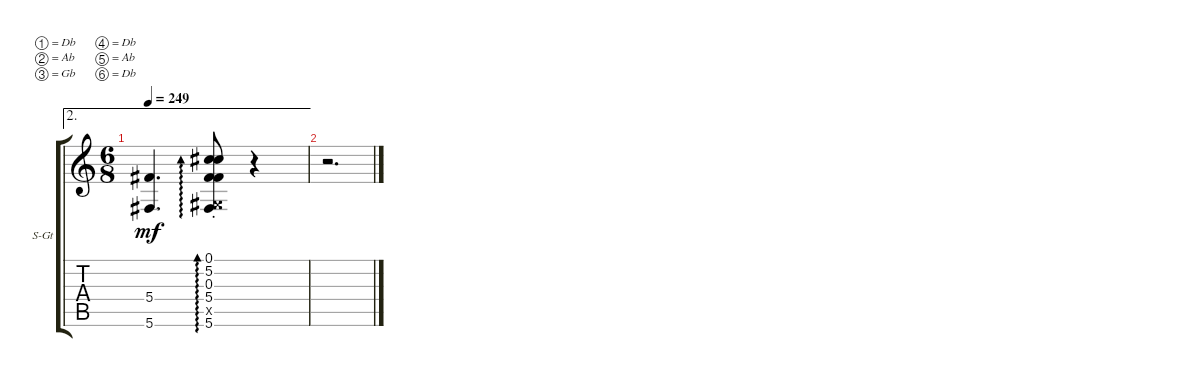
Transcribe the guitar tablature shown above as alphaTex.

\defaultSystemsLayout 4
\bracketExtendMode groupsimilarinstruments
\firstSystemTrackNameOrientation horizontal
\otherSystemsTrackNameOrientation horizontal
\track ("Steel Guitar" "S-Gt") {instrument acousticguitarsteel}
\staff {score tabs}
\tuning (Db4 Ab3 Gb3 Db3 Ab2 Db2)
\ae 2
\ts (6 8)
\scale
0.562753
\tempo 249
\accidentals auto
\clef g2
\ottava regular
\simile none
\ks c
(5.4{t acc #} 5.6{t acc #}).4{d dy mf} (5.6{acc #} 5.4{acc #} 5.2{acc #} 0.3{st acc #} 0.1{acc #} 0.5{x acc #}).8{ad 0} r.4 |
\scale
0.437449 r.2{d}
